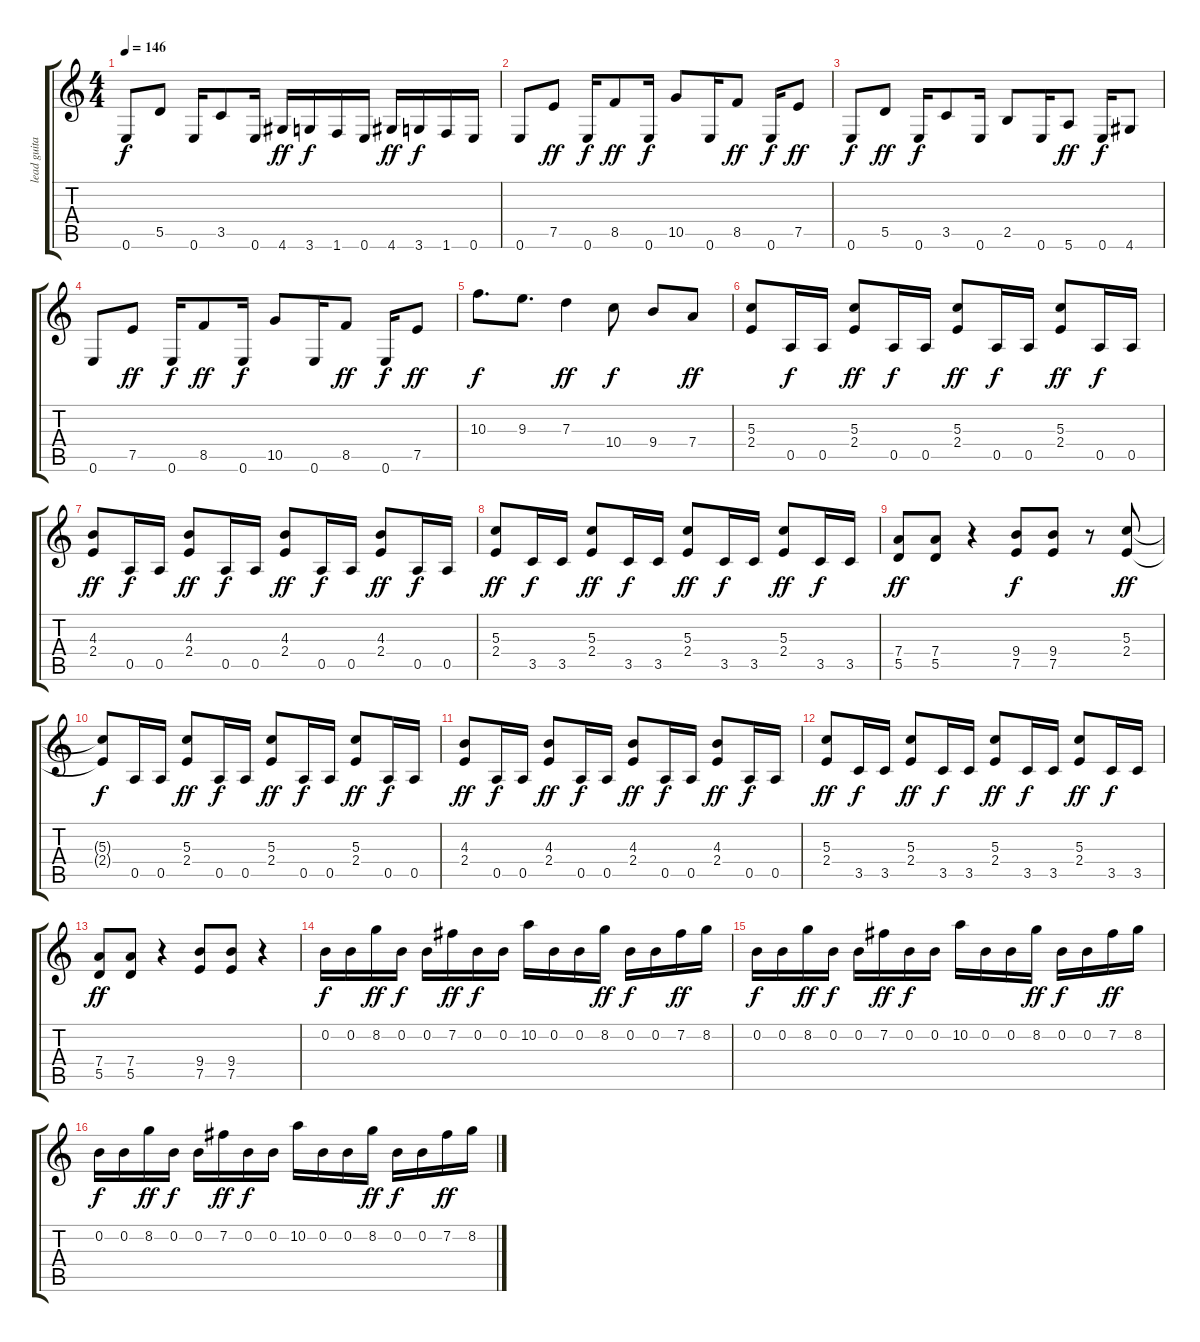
\track ("lead guitar" "lead guita") {instrument distortionguitar}
\staff {score tabs}
\tuning (E4 B3 G3 D3 A2 E2) {hide}
\ts (4 4)
\tempo 146
\clef g2
\ks c
0.6.8{dy f} 5.5.8 0.6.16 3.5.8 0.6.16 4.6.16{dy ff} 3.6.16{dy f} 1.6.16 0.6.16 4.6.16{dy ff} 3.6.16{dy f} 1.6.16 0.6.16 |
0.6.8 7.5.8{dy ff} 0.6.16{dy f} 8.5.8{dy ff} 0.6.16{dy f} 10.5.8 0.6.16 8.5.8{dy ff} 0.6.16{dy f} 7.5.8{dy ff} |
0.6.8{dy f} 5.5.8{dy ff} 0.6.16{dy f} 3.5.8 0.6.16 2.5.8 0.6.16 5.6.8{dy ff} 0.6.16{dy f} 4.6.8 |
0.6.8 7.5.8{dy ff} 0.6.16{dy f} 8.5.8{dy ff} 0.6.16{dy f} 10.5.8 0.6.16 8.5.8{dy ff} 0.6.16{dy f} 7.5.8{dy ff} |
10.3.8{d dy f} 9.3.8{d} 7.3.4{dy ff} 10.4.8{dy f} 9.4.8 7.4.8{dy ff} |
(5.3 2.4).8 0.5.16{dy f} 0.5.16 (5.3 2.4).8{dy ff} 0.5.16{dy f} 0.5.16 (5.3 2.4).8{dy ff} 0.5.16{dy f} 0.5.16 (5.3 2.4).8{dy ff} 0.5.16{dy f} 0.5.16 |
(4.3 2.4).8{dy ff} 0.5.16{dy f} 0.5.16 (4.3 2.4).8{dy ff} 0.5.16{dy f} 0.5.16 (4.3 2.4).8{dy ff} 0.5.16{dy f} 0.5.16 (4.3 2.4).8{dy ff} 0.5.16{dy f} 0.5.16 |
(5.3 2.4).8{dy ff} 3.5.16{dy f} 3.5.16 (5.3 2.4).8{dy ff} 3.5.16{dy f} 3.5.16 (5.3 2.4).8{dy ff} 3.5.16{dy f} 3.5.16 (5.3 2.4).8{dy ff} 3.5.16{dy f} 3.5.16 |
(7.4 5.5).8{dy ff} (7.4 5.5).8 r.4 (9.4 7.5).8{dy f} (9.4 7.5).8 r.8 (5.3 2.4).8{dy ff} |
(5.3{t} 2.4{t}).8{dy f} 0.5.16 0.5.16 (5.3 2.4).8{dy ff} 0.5.16{dy f} 0.5.16 (5.3 2.4).8{dy ff} 0.5.16{dy f} 0.5.16 (5.3 2.4).8{dy ff} 0.5.16{dy f} 0.5.16 |
(4.3 2.4).8{dy ff} 0.5.16{dy f} 0.5.16 (4.3 2.4).8{dy ff} 0.5.16{dy f} 0.5.16 (4.3 2.4).8{dy ff} 0.5.16{dy f} 0.5.16 (4.3 2.4).8{dy ff} 0.5.16{dy f} 0.5.16 |
(5.3 2.4).8{dy ff} 3.5.16{dy f} 3.5.16 (5.3 2.4).8{dy ff} 3.5.16{dy f} 3.5.16 (5.3 2.4).8{dy ff} 3.5.16{dy f} 3.5.16 (5.3 2.4).8{dy ff} 3.5.16{dy f} 3.5.16 |
(7.4 5.5).8{dy ff} (7.4 5.5).8 r.4 (9.4 7.5).8 (9.4 7.5).8 r.4 |
0.2.16{dy f} 0.2.16 8.2.16{dy ff} 0.2.16{dy f} 0.2.16 7.2.16{dy ff} 0.2.16{dy f} 0.2.16 10.2.16 0.2.16 0.2.16 8.2.16{dy ff} 0.2.16{dy f} 0.2.16 7.2.16{dy ff} 8.2.16 |
0.2.16{dy f} 0.2.16 8.2.16{dy ff} 0.2.16{dy f} 0.2.16 7.2.16{dy ff} 0.2.16{dy f} 0.2.16 10.2.16 0.2.16 0.2.16 8.2.16{dy ff} 0.2.16{dy f} 0.2.16 7.2.16{dy ff} 8.2.16 |
0.2.16{dy f} 0.2.16 8.2.16{dy ff} 0.2.16{dy f} 0.2.16 7.2.16{dy ff} 0.2.16{dy f} 0.2.16 10.2.16 0.2.16 0.2.16 8.2.16{dy ff} 0.2.16{dy f} 0.2.16 7.2.16{dy ff} 8.2.16
